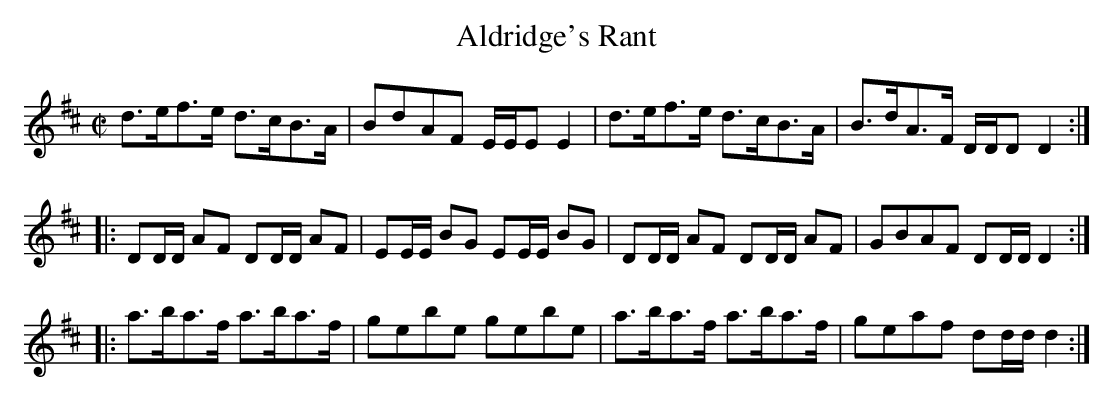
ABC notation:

X:1
T:Aldridge's Rant
M: C|
L:1/8
K:D
d>ef>e d>cB>A | BdAF E/E/E E2 | d>ef>e d>cB>A | B>dA>F D/D/D D2 :|
|: DD/D/ AF DD/D/ AF | EE/E/ BG EE/E/ BG | DD/D/ AF DD/D/ AF | GBAF DD/D/ D2 :|
|: a>ba>f a>ba>f | gebe gebe | a>ba>f a>ba>f | geaf dd/d/ d2 :|
